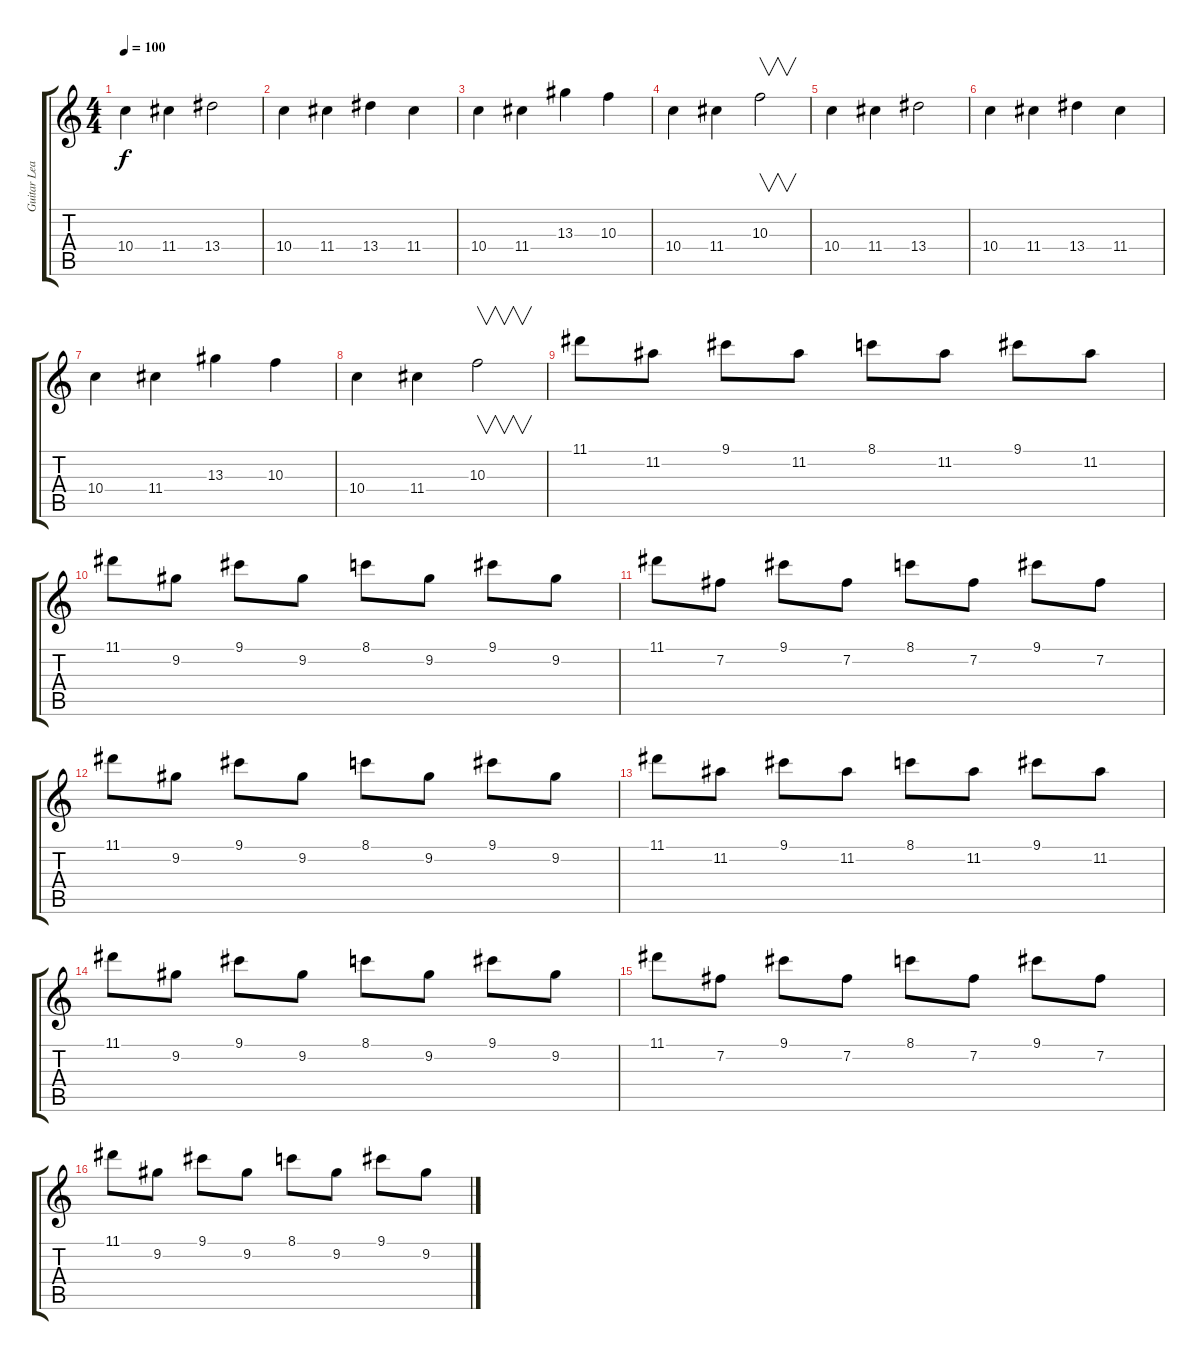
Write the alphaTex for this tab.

\track ("Guitar Lead" "Guitar Lea") {instrument distortionguitar}
\staff {score tabs}
\tuning (E4 B3 G3 D3 A2 E2) {hide}
\ts (4 4)
\tempo 100
\clef g2
\ks c
10.4.4{dy f} 11.4.4 13.4.2 |
10.4.4 11.4.4 13.4.4 11.4.4 |
10.4.4 11.4.4 13.3.4 10.3.4 |
10.4.4 11.4.4 10.3.2{v} |
10.4.4 11.4.4 13.4.2 |
10.4.4 11.4.4 13.4.4 11.4.4 |
10.4.4 11.4.4 13.3.4 10.3.4 |
10.4.4 11.4.4 10.3.2{v} |
11.1.8 11.2.8 9.1.8 11.2.8 8.1.8 11.2.8 9.1.8 11.2.8 |
11.1.8 9.2.8 9.1.8 9.2.8 8.1.8 9.2.8 9.1.8 9.2.8 |
11.1.8 7.2.8 9.1.8 7.2.8 8.1.8 7.2.8 9.1.8 7.2.8 |
11.1.8 9.2.8 9.1.8 9.2.8 8.1.8 9.2.8 9.1.8 9.2.8 |
11.1.8 11.2.8 9.1.8 11.2.8 8.1.8 11.2.8 9.1.8 11.2.8 |
11.1.8 9.2.8 9.1.8 9.2.8 8.1.8 9.2.8 9.1.8 9.2.8 |
11.1.8 7.2.8 9.1.8 7.2.8 8.1.8 7.2.8 9.1.8 7.2.8 |
11.1.8 9.2.8 9.1.8 9.2.8 8.1.8 9.2.8 9.1.8 9.2.8
